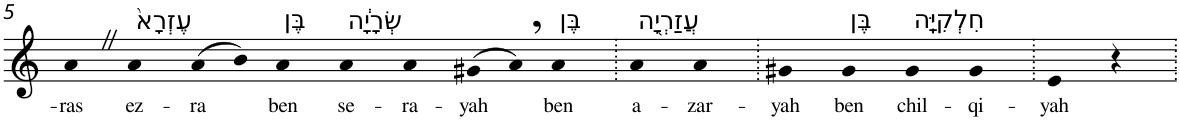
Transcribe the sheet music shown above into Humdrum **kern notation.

**kern	**text
*part1	*part1
*staff1	*staff1
*I"Piano	*
*I'Pno	*
!!LO:PB:g=z
*clefG2	*
*k[]	*
=5	=5
!	!LO:LY:b
4aZ	-ras
!LO:TX:a:t=עֶזְרָא֙	!
!	!LO:LY:b
4a	ez-
!	!LO:LY:b
(>8a	-ra
8b)	.
!LO:TX:a:t=בֶּן	!
!	!LO:LY:b
4a	ben
!LO:TX:a:t=שְׂרָיָ֔ה	!
!	!LO:LY:b
4a	se-
!	!LO:LY:b
4a	-ra-
!	!LO:LY:b
(>8g#X	-yah
8a,)	.
!LO:TX:a:t=בֶּן	!
!	!LO:LY:b
4a	ben
=6.	=6.
!LO:TX:a:t=עֲזַרְיָ֖ה	!
!	!LO:LY:b
4a	a-
!	!LO:LY:b
4a	-zar-
=7.	=7.
!	!LO:LY:b
4g#X	-yah
!LO:TX:a:t=בֶּן	!
!	!LO:LY:b
4g#	ben
!LO:TX:a:t=חִלְקִיָּֽה	!
!	!LO:LY:b
4g#	chil-
!	!LO:LY:b
4g#	-qi-
=8.	=8.
!	!LO:LY:b
4e	-yah
4r	.
=.	=.
*-	*-
